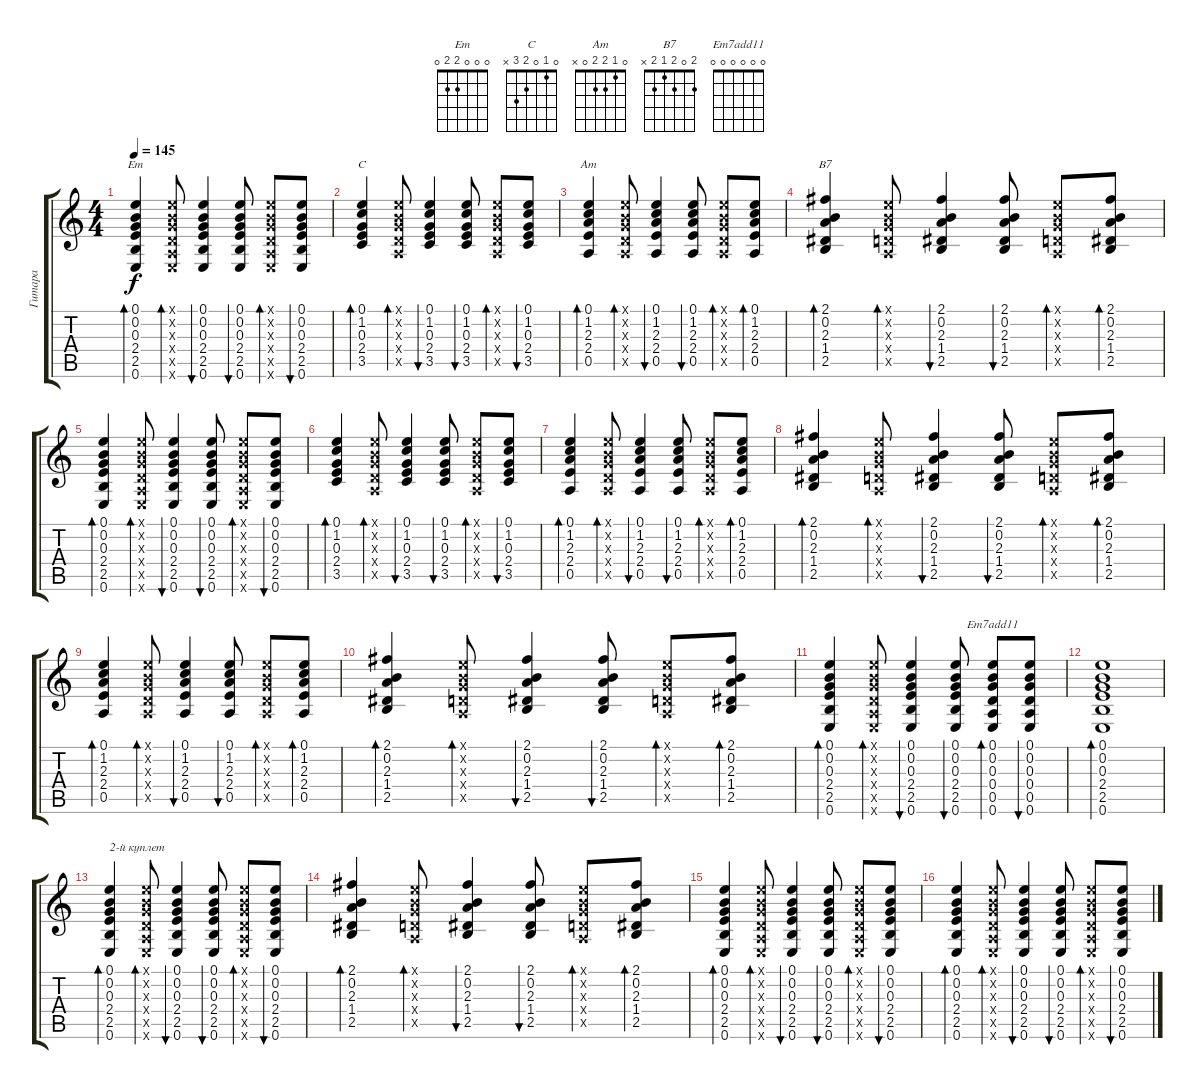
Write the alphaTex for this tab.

\track ("Гитара" "Гитара") {instrument acousticguitarsteel}
\staff {score tabs}
\tuning (E4 B3 G3 D3 A2 E2) {hide}
\chord ("Em" 0 0 0 2 2 0)
\chord ("C" 0 1 0 2 3 x)
\chord ("Am" 0 1 2 2 0 x)
\chord ("B7" 2 0 2 1 2 x)
\chord ("Em7add11" 0 0 0 0 0 0)
\ts (4 4)
\tempo 145
\clef g2
\ks c
(0.1 0.2 0.3 2.4 2.5 0.6).4{bd 60 ch "Em" dy f} (0.1{x} 0.2{x} 0.3{x} 0.4{x} 0.5{x} 0.6{x}).8{bd 60} (0.1 0.2 0.3 2.4 2.5 0.6).4{bu 60} (0.1 0.2 0.3 2.4 2.5 0.6).8{bu 60} (0.1{x} 0.2{x} 0.3{x} 0.4{x} 0.5{x} 0.6{x}).8{bd 60} (0.1 0.2 0.3 2.4 2.5 0.6).8{bu 60} |
(0.1 1.2 0.3 2.4 3.5).4{bd 60 ch "C"} (0.1{x} 0.2{x} 0.3{x} 0.4{x} 0.5{x}).8{bd 60} (0.1 1.2 0.3 2.4 3.5).4{bu 60} (0.1 1.2 0.3 2.4 3.5).8{bu 60} (0.1{x} 0.2{x} 0.3{x} 0.4{x} 0.5{x}).8{bd 60} (0.1 1.2 0.3 2.4 3.5).8{bu 60} |
(0.1 1.2 2.3 2.4 0.5).4{bd 60 ch "Am"} (0.1{x} 0.2{x} 0.3{x} 0.4{x} 0.5{x}).8{bd 60} (0.1 1.2 2.3 2.4 0.5).4{bu 60} (0.1 1.2 2.3 2.4 0.5).8{bu 60} (0.1{x} 0.2{x} 0.3{x} 0.4{x} 0.5{x}).8{bd 60} (0.1 1.2 2.3 2.4 0.5).8{bd 60} |
(2.1 0.2 2.3 1.4 2.5).4{bd 60 ch "B7"} (0.1{x} 0.2{x} 0.3{x} 0.4{x} 0.5{x}).8{bd 60} (2.1 0.2 2.3 1.4 2.5).4{bu 60} (2.1 0.2 2.3 1.4 2.5).8{bu 60} (0.1{x} 0.2{x} 0.3{x} 0.4{x} 0.5{x}).8{bd 60} (2.1 0.2 2.3 1.4 2.5).8{bd 60} |
(0.1 0.2 0.3 2.4 2.5 0.6).4{bd 60} (0.1{x} 0.2{x} 0.3{x} 0.4{x} 0.5{x} 0.6{x}).8{bd 60} (0.1 0.2 0.3 2.4 2.5 0.6).4{bu 60} (0.1 0.2 0.3 2.4 2.5 0.6).8{bu 60} (0.1{x} 0.2{x} 0.3{x} 0.4{x} 0.5{x} 0.6{x}).8{bd 60} (0.1 0.2 0.3 2.4 2.5 0.6).8{bu 60} |
(0.1 1.2 0.3 2.4 3.5).4{bd 60} (0.1{x} 0.2{x} 0.3{x} 0.4{x} 0.5{x}).8{bd 60} (0.1 1.2 0.3 2.4 3.5).4{bu 60} (0.1 1.2 0.3 2.4 3.5).8{bu 60} (0.1{x} 0.2{x} 0.3{x} 0.4{x} 0.5{x}).8{bd 60} (0.1 1.2 0.3 2.4 3.5).8{bu 60} |
(0.1 1.2 2.3 2.4 0.5).4{bd 60} (0.1{x} 0.2{x} 0.3{x} 0.4{x} 0.5{x}).8{bd 60} (0.1 1.2 2.3 2.4 0.5).4{bu 60} (0.1 1.2 2.3 2.4 0.5).8{bu 60} (0.1{x} 0.2{x} 0.3{x} 0.4{x} 0.5{x}).8{bd 60} (0.1 1.2 2.3 2.4 0.5).8{bd 60} |
(2.1 0.2 2.3 1.4 2.5).4{bd 60} (0.1{x} 0.2{x} 0.3{x} 0.4{x} 0.5{x}).8{bd 60} (2.1 0.2 2.3 1.4 2.5).4{bu 60} (2.1 0.2 2.3 1.4 2.5).8{bu 60} (0.1{x} 0.2{x} 0.3{x} 0.4{x} 0.5{x}).8{bd 60} (2.1 0.2 2.3 1.4 2.5).8{bd 60} |
(0.1 1.2 2.3 2.4 0.5).4{bd 60} (0.1{x} 0.2{x} 0.3{x} 0.4{x} 0.5{x}).8{bd 60} (0.1 1.2 2.3 2.4 0.5).4{bu 60} (0.1 1.2 2.3 2.4 0.5).8{bu 60} (0.1{x} 0.2{x} 0.3{x} 0.4{x} 0.5{x}).8{bd 60} (0.1 1.2 2.3 2.4 0.5).8{bd 60} |
(2.1 0.2 2.3 1.4 2.5).4{bd 60} (0.1{x} 0.2{x} 0.3{x} 0.4{x} 0.5{x}).8{bd 60} (2.1 0.2 2.3 1.4 2.5).4{bu 60} (2.1 0.2 2.3 1.4 2.5).8{bu 60} (0.1{x} 0.2{x} 0.3{x} 0.4{x} 0.5{x}).8{bd 60} (2.1 0.2 2.3 1.4 2.5).8{bd 60} |
(0.1 0.2 0.3 2.4 2.5 0.6).4{bd 60} (0.1{x} 0.2{x} 0.3{x} 0.4{x} 0.5{x} 0.6{x}).8{bd 60} (0.1 0.2 0.3 2.4 2.5 0.6).4{bu 60} (0.1 0.2 0.3 2.4 2.5 0.6).8{bu 60} (0.1 0.2 0.3 0.4 0.5 0.6).8{bd 60 ch "Em7add11"} (0.1 0.2 0.3 0.4 0.5 0.6).8{bu 60} |
(0.1 0.2 0.3 2.4 2.5 0.6).1{bd 60} |
(0.1 0.2 0.3 2.4 2.5 0.6).4{bd 60 txt "2-й куплет"} (0.1{x} 0.2{x} 0.3{x} 0.4{x} 0.5{x} 0.6{x}).8{bd 60} (0.1 0.2 0.3 2.4 2.5 0.6).4{bu 60} (0.1 0.2 0.3 2.4 2.5 0.6).8{bu 60} (0.1{x} 0.2{x} 0.3{x} 0.4{x} 0.5{x} 0.6{x}).8{bd 60} (0.1 0.2 0.3 2.4 2.5 0.6).8{bu 60} |
(2.1 0.2 2.3 1.4 2.5).4{bd 60} (0.1{x} 0.2{x} 0.3{x} 0.4{x} 0.5{x}).8{bd 60} (2.1 0.2 2.3 1.4 2.5).4{bu 60} (2.1 0.2 2.3 1.4 2.5).8{bu 60} (0.1{x} 0.2{x} 0.3{x} 0.4{x} 0.5{x}).8{bd 60} (2.1 0.2 2.3 1.4 2.5).8{bd 60} |
(0.1 0.2 0.3 2.4 2.5 0.6).4{bd 60} (0.1{x} 0.2{x} 0.3{x} 0.4{x} 0.5{x} 0.6{x}).8{bd 60} (0.1 0.2 0.3 2.4 2.5 0.6).4{bu 60} (0.1 0.2 0.3 2.4 2.5 0.6).8{bu 60} (0.1{x} 0.2{x} 0.3{x} 0.4{x} 0.5{x} 0.6{x}).8{bd 60} (0.1 0.2 0.3 2.4 2.5 0.6).8{bu 60} |
(0.1 0.2 0.3 2.4 2.5 0.6).4{bd 60} (0.1{x} 0.2{x} 0.3{x} 0.4{x} 0.5{x} 0.6{x}).8{bd 60} (0.1 0.2 0.3 2.4 2.5 0.6).4{bu 60} (0.1 0.2 0.3 2.4 2.5 0.6).8{bu 60} (0.1{x} 0.2{x} 0.3{x} 0.4{x} 0.5{x} 0.6{x}).8{bd 60} (0.1 0.2 0.3 2.4 2.5 0.6).8{bu 60}
